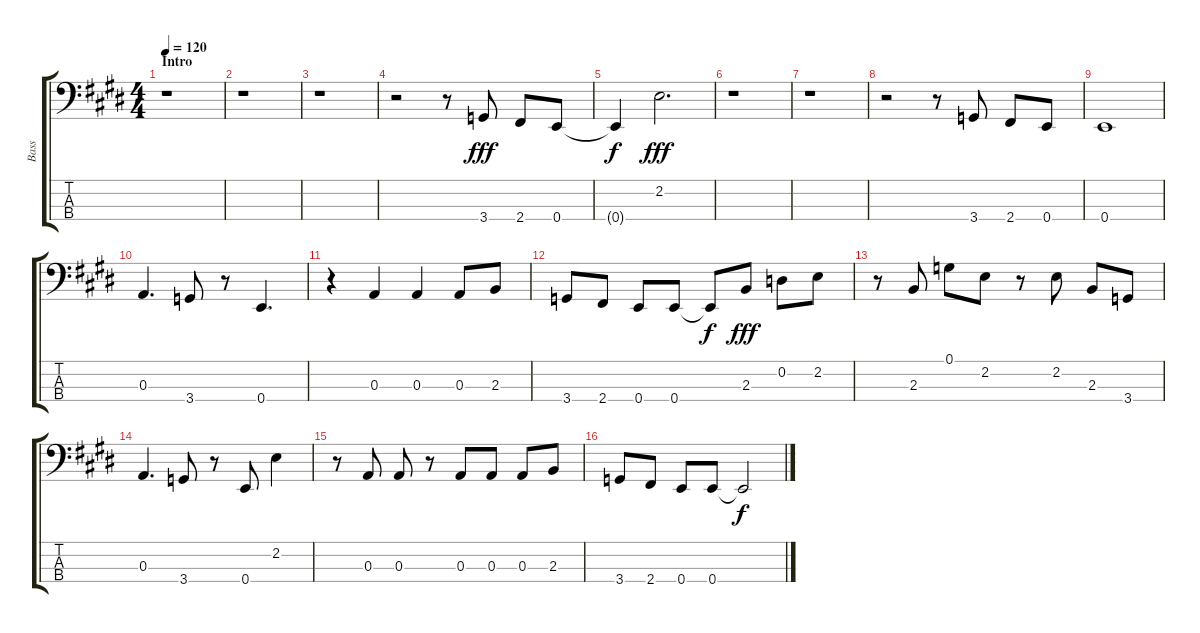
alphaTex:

\track ("Bass" "Bass") {instrument electricbasspick}
\staff {score tabs}
\tuning (G2 D2 A1 E1) {hide}
\ts (4 4)
\section ("" "Intro")
\tempo 120
\clef f4
\ks e
r.1{dy fff instrument electricbasspick} |
r.1 |
r.1 |
r.2 r.8 3.4.8 2.4.8 0.4.8 |
0.4{t}.4{dy f} 2.2.2{d dy fff} |
r.1 |
r.1 |
r.2 r.8 3.4.8 2.4.8 0.4.8 |
0.4.1 |
0.3.4{d} 3.4.8 r.8 0.4.4{d} |
r.4 0.3.4 0.3.4 0.3.8 2.3.8 |
3.4.8 2.4.8 0.4.8 0.4.8 0.4{t}.8{dy f} 2.3.8{dy fff} 0.2.8 2.2.8 |
r.8 2.3.8 0.1.8 2.2.8 r.8 2.2.8 2.3.8 3.4.8 |
0.3.4{d} 3.4.8 r.8 0.4.8 2.2.4 |
r.8 0.3.8 0.3.8 r.8 0.3.8 0.3.8 0.3.8 2.3.8 |
3.4.8 2.4.8 0.4.8 0.4.8 0.4{t}.2{dy f}
